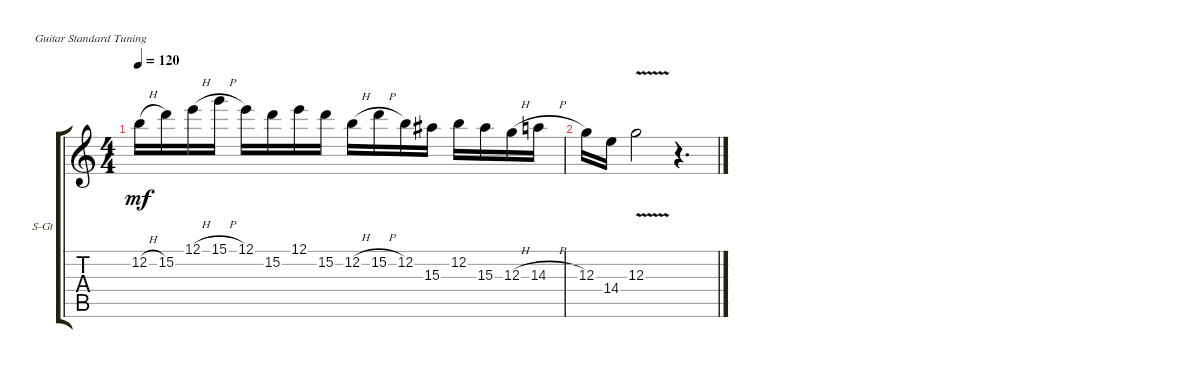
\defaultSystemsLayout 4
\bracketExtendMode groupsimilarinstruments
\firstSystemTrackNameOrientation horizontal
\otherSystemsTrackNameOrientation horizontal
\track ("Steel Guitar" "S-Gt") {instrument acousticguitarsteel}
\staff {score tabs}
\tuning (E4 B3 G3 D3 A2 E2)
\ts (4 4)
\tempo 120
\clef g2
\ks c
12.2{h}.16{dy mf instrument acousticguitarsteel} 15.2.16 12.1{h}.16 15.1{h}.16 12.1.16 15.2.16 12.1.16 15.2.16 12.2{h}.16 15.2{h}.16 12.2.16 15.3.16 12.2.16 15.3.16 12.3{h}.16 14.3{h}.16 |
12.3.16 14.4.16 12.3{v}.2 r.4{d}
